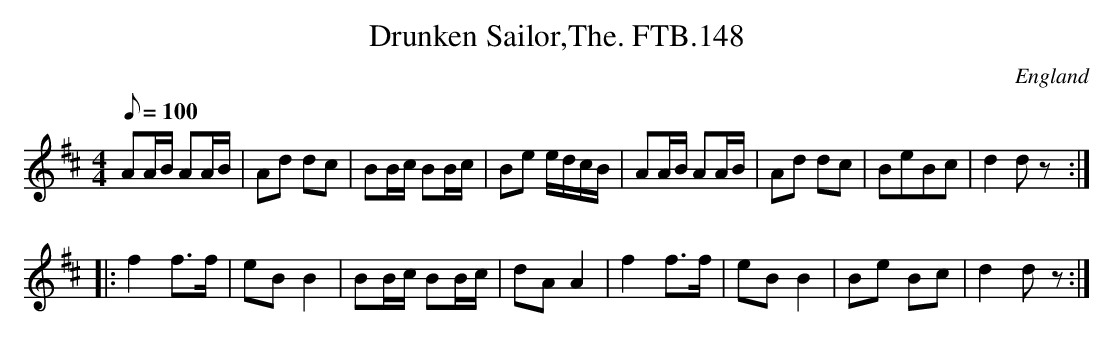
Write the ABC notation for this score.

X:1
T:Drunken Sailor,The. FTB.148
M:4/4
L:1/8
Q:100
O:England
K:D
AA/B/ AA/B/|Ad dc|BB/c/ BB/c/|Be e/d/c/B/|AA/B/ AA/B/|Ad dc|BeBc|d2dz:|
|:f2f>f|eBB2|BB/c/ BB/c/|dAA2|f2f>f|eBB2|Be Bc|d2dz:|
